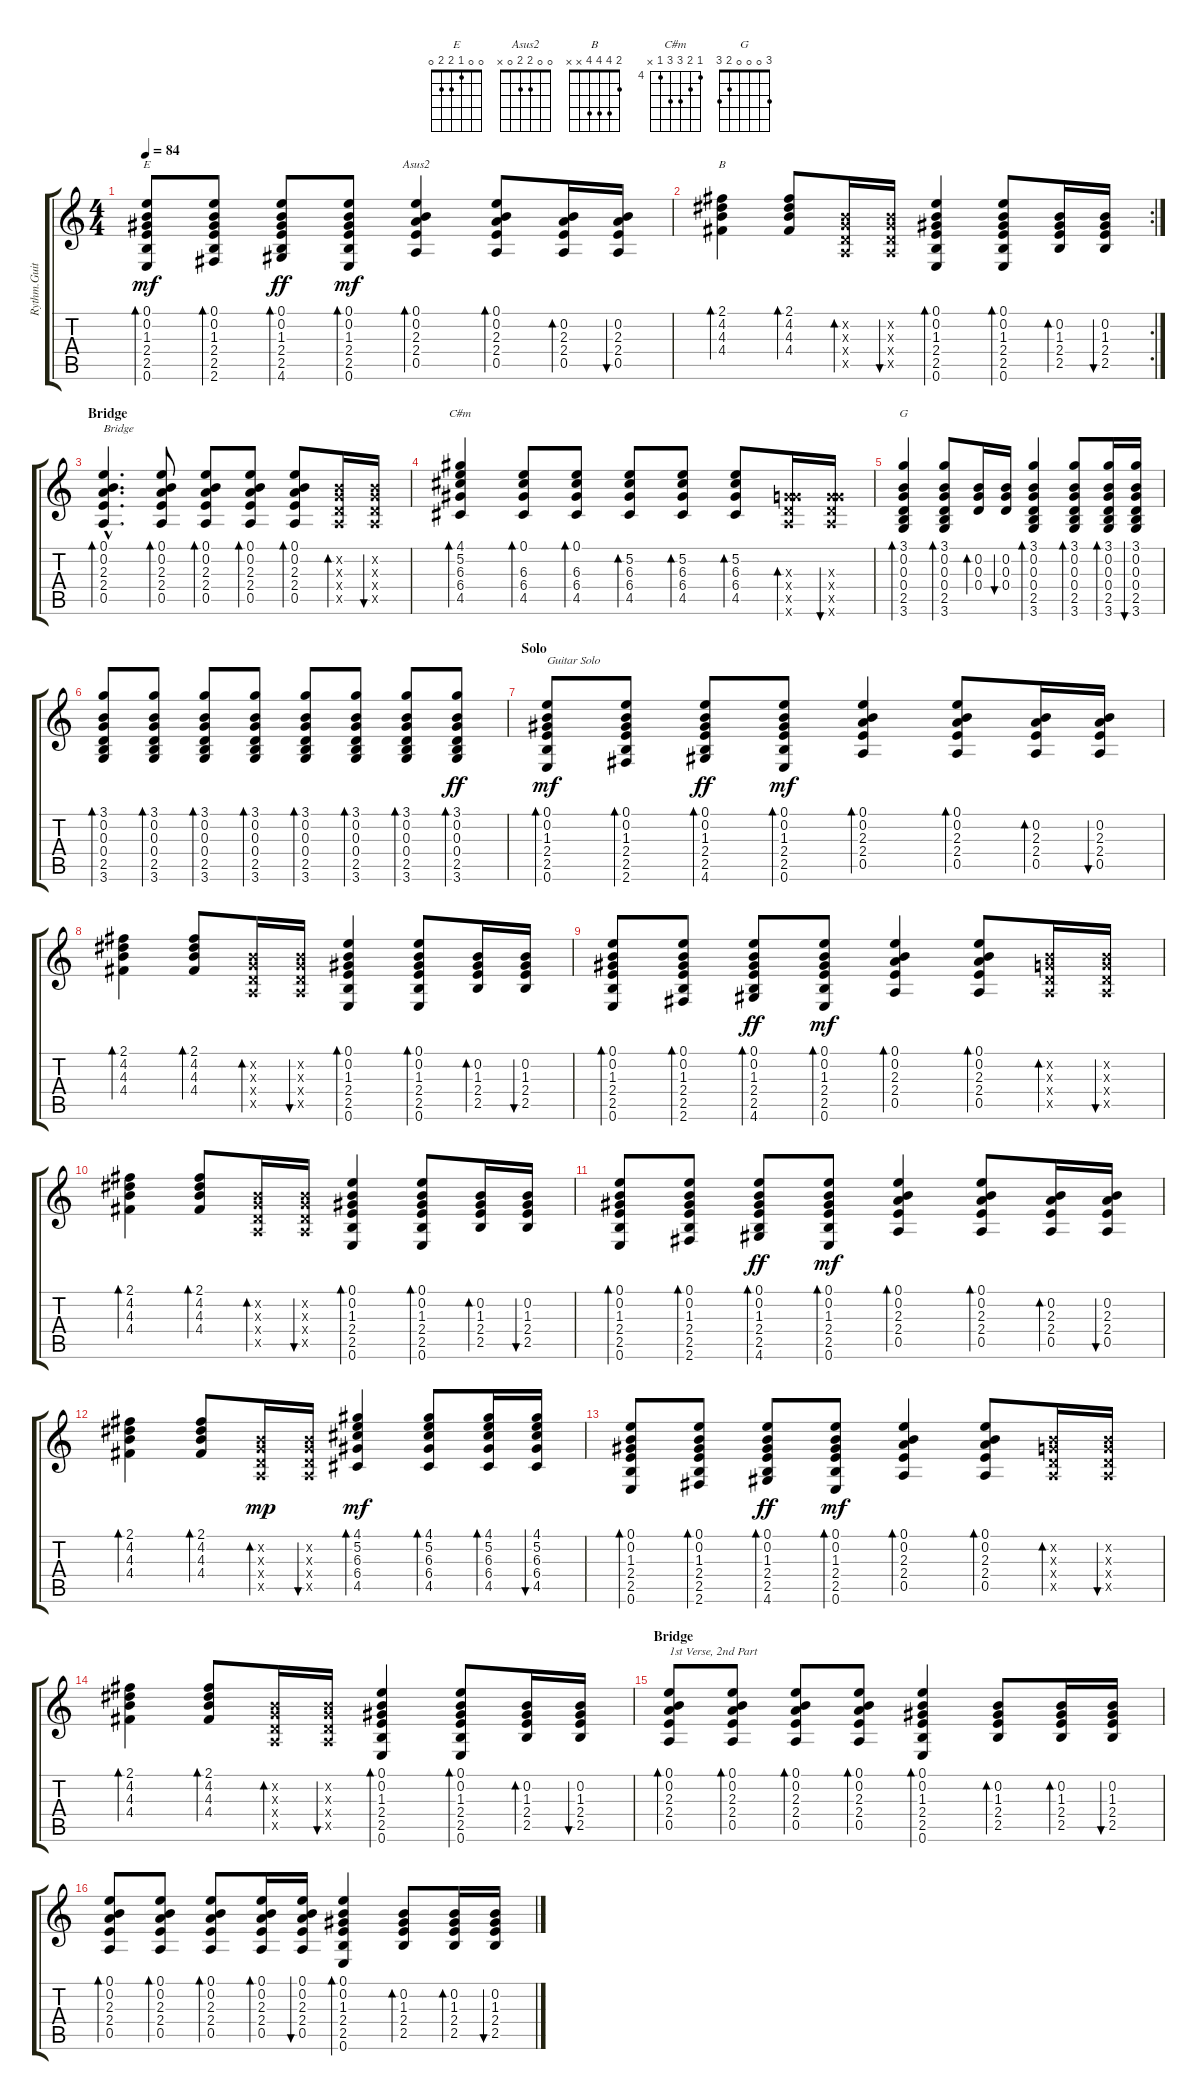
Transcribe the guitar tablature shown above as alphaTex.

\track ("Rythm.Guitar" "Rythm.Guit") {instrument acousticguitarsteel}
\staff {score tabs}
\tuning (E4 B3 G3 D3 A2 E2) {hide}
\chord ("E" 0 0 1 2 2 0)
\chord ("Asus2" 0 0 2 2 0 x)
\chord ("B" 2 4 4 4 x x)
\chord ("C#m" 4 5 6 6 4 x) {firstfret 4}
\chord ("G" 3 0 0 0 2 3)
\ts (4 4)
\tempo 84
\clef g2
\ks c
(0.1 0.2 1.3 2.4 2.5 0.6).8{bd 60 ch "E" dy mf} (0.1 0.2 1.3 2.4 2.5 2.6).8{bd 60} (0.1 0.2 1.3 2.4 2.5 4.6).8{bd 60 dy ff} (0.1 0.2 1.3 2.4 2.5 0.6).8{bd 60 dy mf} (0.1 0.2 2.3 2.4 0.5).4{bd 60 ch "Asus2"} (0.1 0.2 2.3 2.4 0.5).8{bd 60} (0.2 2.3 2.4 0.5).16{bd 60} (0.2 2.3 2.4 0.5).16{bu 60} |
\rc 2
(2.1 4.2 4.3 4.4).4{bd 60 ch "B"} (2.1 4.2 4.3 4.4).8{bd 60} (0.2{x} 0.3{x} 0.4{x} 0.5{x}).16{bd 60} (0.2{x} 0.3{x} 0.4{x} 0.5{x}).16{bu 60} (0.1 0.2 1.3 2.4 2.5 0.6).4{bd 60} (0.1 0.2 1.3 2.4 2.5 0.6).8{bd 60} (0.2 1.3 2.4 2.5).16{bd 60} (0.2 1.3 2.4 2.5).16{bu 60} |
\section ("" "Bridge")
(0.1{hac} 0.2{hac} 2.3{hac} 2.4{hac} 0.5{hac}).4{d bd 60 txt "Bridge"} (0.1 0.2 2.3 2.4 0.5).8{bd 60} (0.1 0.2 2.3 2.4 0.5).8{bd 60} (0.1 0.2 2.3 2.4 0.5).8{bd 60} (0.1 0.2 2.3 2.4 0.5).8{bd 60} (0.2{x} 0.3{x} 0.4{x} 0.5{x}).16{bd 60} (0.2{x} 0.3{x} 0.4{x} 0.5{x}).16{bu 60} |
(4.1 5.2 6.3 6.4 4.5).4{bd 60 ch "C#m"} (0.1 6.3 6.4 4.5).8{bd 60} (0.1 6.3 6.4 4.5).8{bd 60} (5.2 6.3 6.4 4.5).8{bd 60} (5.2 6.3 6.4 4.5).8{bd 60} (5.2 6.3 6.4 4.5).8{bd 60} (0.3{x} 5.4{x} 5.5{x} 5.6{x}).16{bd 60} (0.3{x} 5.4{x} 5.5{x} 5.6{x}).16{bu 60} |
(3.1 0.2 0.3 0.4 2.5 3.6).4{bd 60 ch "G"} (3.1 0.2 0.3 0.4 2.5 3.6).8{bd 60} (0.2 0.3 0.4).16{bd 60} (0.2 0.3 0.4).16{bu 60} (3.1 0.2 0.3 0.4 2.5 3.6).4{bd 60} (3.1 0.2 0.3 0.4 2.5 3.6).8{bd 60} (3.1 0.2 0.3 0.4 2.5 3.6).16{bd 60} (3.1 0.2 0.3 0.4 2.5 3.6).16{bu 60} |
(3.1 0.2 0.3 0.4 2.5 3.6).8{bd 60} (3.1 0.2 0.3 0.4 2.5 3.6).8{bd 60} (3.1 0.2 0.3 0.4 2.5 3.6).8{bd 60} (3.1 0.2 0.3 0.4 2.5 3.6).8{bd 60} (3.1 0.2 0.3 0.4 2.5 3.6).8{bd 60} (3.1 0.2 0.3 0.4 2.5 3.6).8{bd 60} (3.1 0.2 0.3 0.4 2.5 3.6).8{bd 60} (3.1 0.2 0.3 0.4 2.5 3.6).8{bd 60 dy ff} |
\section ("" "Solo")
(0.1 0.2 1.3 2.4 2.5 0.6).8{bd 60 txt "Guitar Solo" dy mf} (0.1 0.2 1.3 2.4 2.5 2.6).8{bd 60} (0.1 0.2 1.3 2.4 2.5 4.6).8{bd 60 dy ff} (0.1 0.2 1.3 2.4 2.5 0.6).8{bd 60 dy mf} (0.1 0.2 2.3 2.4 0.5).4{bd 60} (0.1 0.2 2.3 2.4 0.5).8{bd 60} (0.2 2.3 2.4 0.5).16{bd 60} (0.2 2.3 2.4 0.5).16{bu 60} |
(2.1 4.2 4.3 4.4).4{bd 60} (2.1 4.2 4.3 4.4).8{bd 60} (0.2{x} 0.3{x} 0.4{x} 0.5{x}).16{bd 60} (0.2{x} 0.3{x} 0.4{x} 0.5{x}).16{bu 60} (0.1 0.2 1.3 2.4 2.5 0.6).4{bd 60} (0.1 0.2 1.3 2.4 2.5 0.6).8{bd 60} (0.2 1.3 2.4 2.5).16{bd 60} (0.2 1.3 2.4 2.5).16{bu 60} |
(0.1 0.2 1.3 2.4 2.5 0.6).8{bd 60} (0.1 0.2 1.3 2.4 2.5 2.6).8{bd 60} (0.1 0.2 1.3 2.4 2.5 4.6).8{bd 60 dy ff} (0.1 0.2 1.3 2.4 2.5 0.6).8{bd 60 dy mf} (0.1 0.2 2.3 2.4 0.5).4{bd 60} (0.1 0.2 2.3 2.4 0.5).8{bd 60} (0.2{x} 0.3{x} 0.4{x} 0.5{x}).16{bd 60} (0.2{x} 0.3{x} 0.4{x} 0.5{x}).16{bu 60} |
(2.1 4.2 4.3 4.4).4{bd 60} (2.1 4.2 4.3 4.4).8{bd 60} (0.2{x} 0.3{x} 0.4{x} 0.5{x}).16{bd 60} (0.2{x} 0.3{x} 0.4{x} 0.5{x}).16{bu 60} (0.1 0.2 1.3 2.4 2.5 0.6).4{bd 60} (0.1 0.2 1.3 2.4 2.5 0.6).8{bd 60} (0.2 1.3 2.4 2.5).16{bd 60} (0.2 1.3 2.4 2.5).16{bu 60} |
(0.1 0.2 1.3 2.4 2.5 0.6).8{bd 60} (0.1 0.2 1.3 2.4 2.5 2.6).8{bd 60} (0.1 0.2 1.3 2.4 2.5 4.6).8{bd 60 dy ff} (0.1 0.2 1.3 2.4 2.5 0.6).8{bd 60 dy mf} (0.1 0.2 2.3 2.4 0.5).4{bd 60} (0.1 0.2 2.3 2.4 0.5).8{bd 60} (0.2 2.3 2.4 0.5).16{bd 60} (0.2 2.3 2.4 0.5).16{bu 60} |
(2.1 4.2 4.3 4.4).4{bd 60} (2.1 4.2 4.3 4.4).8{bd 60} (0.2{x} 0.3{x} 0.4{x} 0.5{x}).16{bd 60 dy mp} (0.2{x} 0.3{x} 0.4{x} 0.5{x}).16{bu 60} (4.1 5.2 6.3 6.4 4.5).4{bd 60 dy mf} (4.1 5.2 6.3 6.4 4.5).8{bd 60} (4.1 5.2 6.3 6.4 4.5).16{bd 60} (4.1 5.2 6.3 6.4 4.5).16{bu 60} |
(0.1 0.2 1.3 2.4 2.5 0.6).8{bd 60} (0.1 0.2 1.3 2.4 2.5 2.6).8{bd 60} (0.1 0.2 1.3 2.4 2.5 4.6).8{bd 60 dy ff} (0.1 0.2 1.3 2.4 2.5 0.6).8{bd 60 dy mf} (0.1 0.2 2.3 2.4 0.5).4{bd 60} (0.1 0.2 2.3 2.4 0.5).8{bd 60} (0.2{x} 0.3{x} 0.4{x} 0.5{x}).16{bd 60} (0.2{x} 0.3{x} 0.4{x} 0.5{x}).16{bu 60} |
(2.1 4.2 4.3 4.4).4{bd 60} (2.1 4.2 4.3 4.4).8{bd 60} (0.2{x} 0.3{x} 0.4{x} 0.5{x}).16{bd 60} (0.2{x} 0.3{x} 0.4{x} 0.5{x}).16{bu 60} (0.1 0.2 1.3 2.4 2.5 0.6).4{bd 60} (0.1 0.2 1.3 2.4 2.5 0.6).8{bd 60} (0.2 1.3 2.4 2.5).16{bd 60} (0.2 1.3 2.4 2.5).16{bu 60} |
\section ("" "Bridge")
(0.1 0.2 2.3 2.4 0.5).8{bd 60 txt "1st Verse, 2nd Part"} (0.1 0.2 2.3 2.4 0.5).8{bd 60} (0.1 0.2 2.3 2.4 0.5).8{bd 60} (0.1 0.2 2.3 2.4 0.5).8{bd 60} (0.1 0.2 1.3 2.4 2.5 0.6).4{bd 60} (0.2 1.3 2.4 2.5).8{bd 60} (0.2 1.3 2.4 2.5).16{bd 60} (0.2 1.3 2.4 2.5).16{bu 60} |
(0.1 0.2 2.3 2.4 0.5).8{bd 60} (0.1 0.2 2.3 2.4 0.5).8{bd 60} (0.1 0.2 2.3 2.4 0.5).8{bd 60} (0.1 0.2 2.3 2.4 0.5).16{bd 60} (0.1 0.2 2.3 2.4 0.5).16{bu 60} (0.1 0.2 1.3 2.4 2.5 0.6).4{bd 60} (0.2 1.3 2.4 2.5).8{bd 60} (0.2 1.3 2.4 2.5).16{bd 60} (0.2 1.3 2.4 2.5).16{bu 60}
